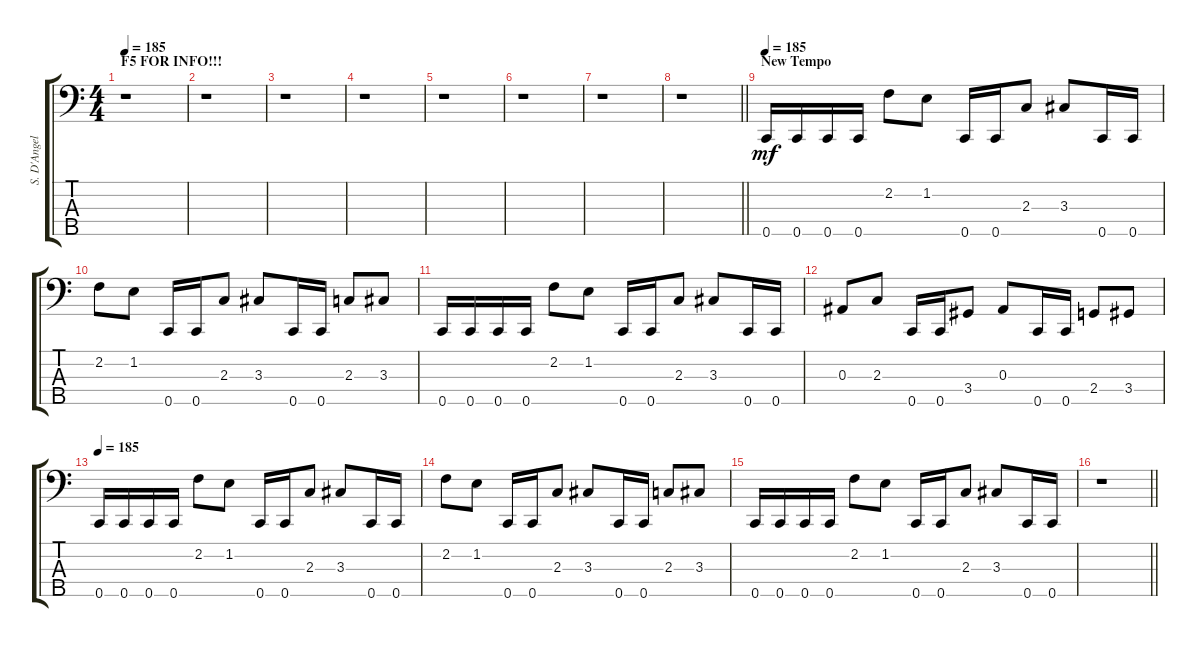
\track ("S. D'Angelo" "S. D'Angel") {instrument electricbasspick}
\staff {score tabs}
\tuning (Ab2 Eb2 Bb1 F1 C1) {hide}
\ts (4 4)
\section ("" "F5 FOR INFO!!!")
\tempo 185
\tempo 145
\tempo 185
\clef f4
\ks c
r.1{dy mf instrument electricbasspick} |
r.1 |
r.1 |
r.1 |
r.1 |
r.1 |
r.1 |
\barLineRight lightlight
r.1 |
\section ("" "New Tempo")
\tempo 185
0.5.16 0.5.16 0.5.16 0.5.16 2.2.8 1.2.8 0.5.16 0.5.16 2.3.8 3.3.8 0.5.16 0.5.16 |
2.2.8 1.2.8 0.5.16 0.5.16 2.3.8 3.3.8 0.5.16 0.5.16 2.3.8 3.3.8 |
0.5.16 0.5.16 0.5.16 0.5.16 2.2.8 1.2.8 0.5.16 0.5.16 2.3.8 3.3.8 0.5.16 0.5.16 |
0.3.8 2.3.8 0.5.16 0.5.16 3.4.8 0.3.8 0.5.16 0.5.16 2.4.8 3.4.8 |
\tempo 185
0.5.16 0.5.16 0.5.16 0.5.16 2.2.8 1.2.8 0.5.16 0.5.16 2.3.8 3.3.8 0.5.16 0.5.16 |
2.2.8 1.2.8 0.5.16 0.5.16 2.3.8 3.3.8 0.5.16 0.5.16 2.3.8 3.3.8 |
0.5.16 0.5.16 0.5.16 0.5.16 2.2.8 1.2.8 0.5.16 0.5.16 2.3.8 3.3.8 0.5.16 0.5.16 |
\barLineRight lightlight
r.1
